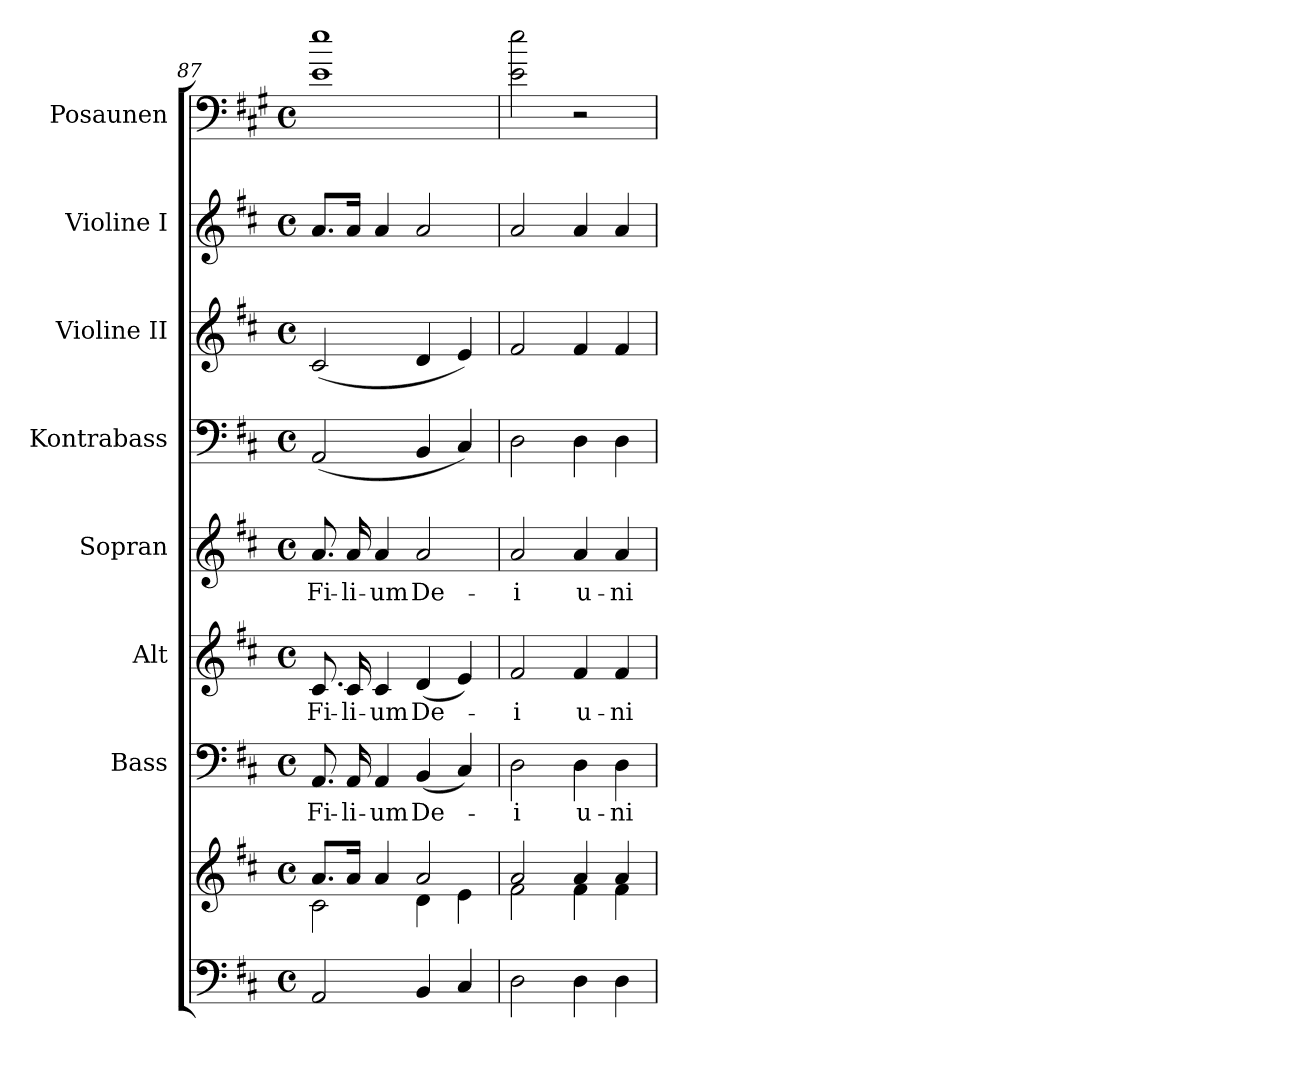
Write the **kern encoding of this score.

**kern	**kern	**kern	**text	**kern	**text	**kern	**text	**kern	**kern	**kern	**kern
*part8	*part8	*part7	*part7	*part6	*part6	*part5	*part5	*part4	*part3	*part2	*part1
*staff9	*staff8	*staff7	*staff7	*staff6	*staff6	*staff5	*staff5	*staff4	*staff3	*staff2	*staff1
*	*	*I"Bass	*	*I"Alt	*	*I"Sopran	*	*I"Kontrabass	*I"Violine II	*I"Violine I	*I"Posaunen
*	*	*I'B.	*	*I'A.	*	*I'S.	*	*I'Kb.	*I'Vl. II	*I'Vl. I	*I'Pos.
*clefF4	*clefG2	*clefF4	*	*clefG2	*	*clefG2	*	*clefF4	*clefG2	*clefG2	*clefF4
*	*	*	*	*	*	*	*	*ITrd7c12	*	*	*ITrd4c7
*k[f#c#]	*k[f#c#]	*k[f#c#]	*	*k[f#c#]	*	*k[f#c#]	*	*k[f#c#]	*k[f#c#]	*k[f#c#]	*k[f#c#]
*D:	*D:	*D:	*	*D:	*	*D:	*	*D:	*D:	*D:	*D:
*M4/4	*M4/4	*M4/4	*	*M4/4	*	*M4/4	*	*M4/4	*M4/4	*M4/4	*M4/4
*met(c)	*met(c)	*met(c)	*	*met(c)	*	*met(c)	*	*met(c)	*met(c)	*met(c)	*met(c)
=87	=87	=87	=87	=87	=87	=87	=87	=87	=87	=87	=87
*	*^	*	*	*	*	*	*	*	*	*	*
!	!	!	!	!LO:LY:b	!	!LO:LY:b	!	!LO:LY:b	!	!	!	!
2AA/	8.a/L	2c#\	8.AA/	Fi-	8.c#/	Fi-	8.a/	Fi-	(<2AAA/	(<2c#/	8.a/L	1A 1a
!	!	!	!	!LO:LY:b	!	!LO:LY:b	!	!LO:LY:b	!	!	!	!
.	16a/Jk	.	16AA/	-li-	16c#/	-li-	16a/	-li-	.	.	16a/Jk	.
!	!	!	!	!LO:LY:b	!	!LO:LY:b	!	!LO:LY:b	!	!	!	!
.	4a/	.	4AA/	-um	4c#/	-um	4a/	-um	.	.	4a/	.
!	!	!	!	!LO:LY:b	!	!LO:LY:b	!	!LO:LY:b	!	!	!	!
4BB/	2a/	4d\	(<4BB/	De-	(<4d/	De-	2a/	De-	4BBB/	4d/	2a/	.
4C#/	.	4e\	4C#/)	.	4e/)	.	.	.	4CC#/)	4e/)	.	.
=88	=88	=88	=88	=88	=88	=88	=88	=88	=88	=88	=88	=88
!	!	!	!	!LO:LY:b	!	!LO:LY:b	!	!LO:LY:b	!	!	!	!
2D\	2a/	2f#\	2D\	-i	2f#/	-i	2a/	-i	2DD\	2f#/	2a/	2A\ 2a\
!	!	!	!	!LO:LY:b	!	!LO:LY:b	!	!LO:LY:b	!	!	!	!
4D\	4a/	4f#\	4D\	u-	4f#/	u-	4a/	u-	4DD\	4f#/	4a/	2r
!	!	!	!	!LO:LY:b	!	!LO:LY:b	!	!LO:LY:b	!	!	!	!
4D\	4a/	4f#\	4D\	-ni-	4f#/	-ni-	4a/	-ni-	4DD\	4f#/	4a/	.
*	*v	*v	*	*	*	*	*	*	*	*	*	*
=	=	=	=	=	=	=	=	=	=	=	=
*-	*-	*-	*-	*-	*-	*-	*-	*-	*-	*-	*-
